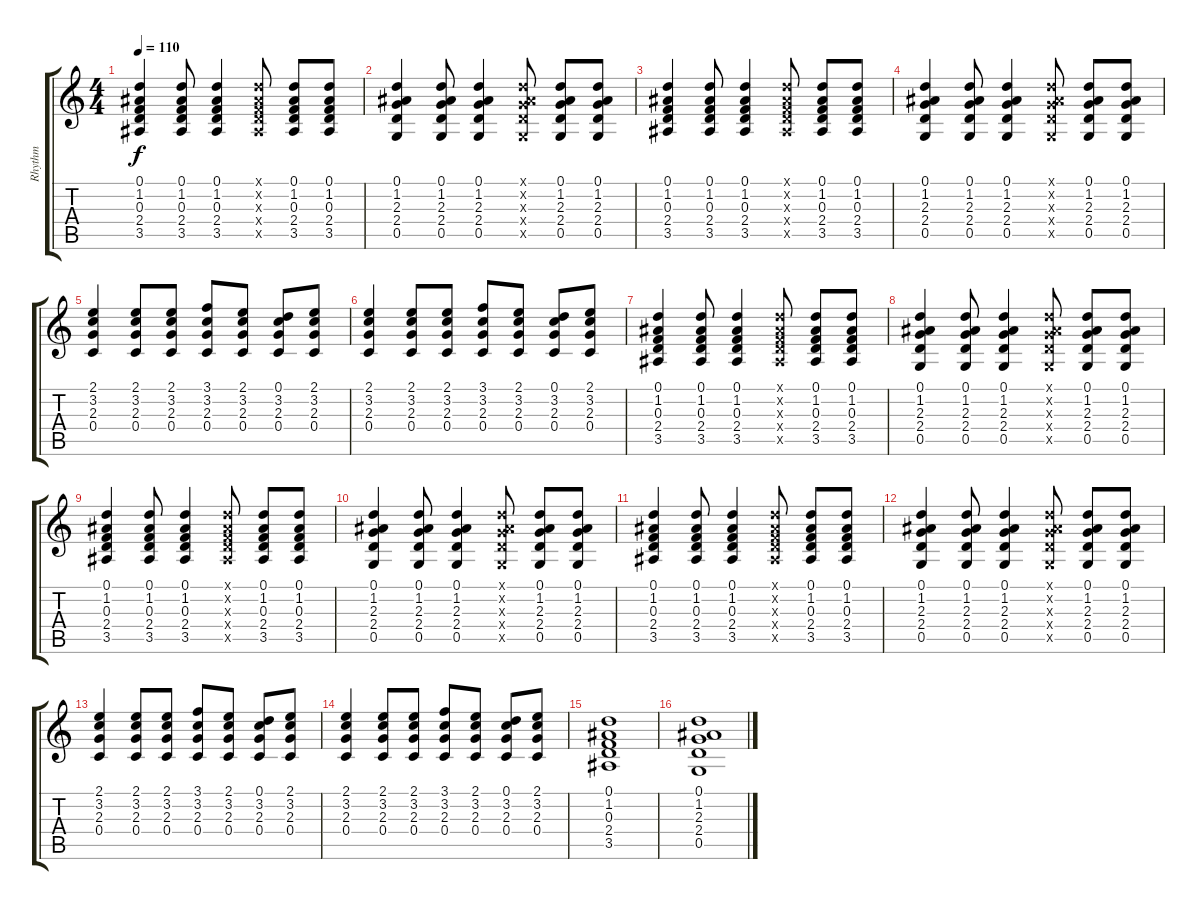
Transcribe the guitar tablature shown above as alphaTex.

\track ("Rhythm" "Rhythm") {instrument acousticguitarsteel}
\staff {score tabs}
\tuning (D4 A3 F3 C3 G2 D2) {hide}
\ts (4 4)
\tempo 110
\clef g2
\ks c
(0.1 1.2 0.3 2.4 3.5).4{dy f} (0.1 1.2 0.3 2.4 3.5).8 (0.1 1.2 0.3 2.4 3.5).4 (0.1{x} 1.2{x} 0.3{x} 2.4{x} 3.5{x}).8 (0.1 1.2 0.3 2.4 3.5).8 (0.1 1.2 0.3 2.4 3.5).8 |
(0.1 1.2 2.3 2.4 0.5).4 (0.1 1.2 2.3 2.4 0.5).8 (0.1 1.2 2.3 2.4 0.5).4 (0.1{x} 1.2{x} 2.3{x} 2.4{x} 0.5{x}).8 (0.1 1.2 2.3 2.4 0.5).8 (0.1 1.2 2.3 2.4 0.5).8 |
(0.1 1.2 0.3 2.4 3.5).4 (0.1 1.2 0.3 2.4 3.5).8 (0.1 1.2 0.3 2.4 3.5).4 (0.1{x} 1.2{x} 0.3{x} 2.4{x} 3.5{x}).8 (0.1 1.2 0.3 2.4 3.5).8 (0.1 1.2 0.3 2.4 3.5).8 |
(0.1 1.2 2.3 2.4 0.5).4 (0.1 1.2 2.3 2.4 0.5).8 (0.1 1.2 2.3 2.4 0.5).4 (0.1{x} 1.2{x} 2.3{x} 2.4{x} 0.5{x}).8 (0.1 1.2 2.3 2.4 0.5).8 (0.1 1.2 2.3 2.4 0.5).8 |
(2.1 3.2 2.3 0.4).4 (2.1 3.2 2.3 0.4).8 (2.1 3.2 2.3 0.4).8 (3.1 3.2 2.3 0.4).8 (2.1 3.2 2.3 0.4).8 (0.1 3.2 2.3 0.4).8 (2.1 3.2 2.3 0.4).8 |
(2.1 3.2 2.3 0.4).4 (2.1 3.2 2.3 0.4).8 (2.1 3.2 2.3 0.4).8 (3.1 3.2 2.3 0.4).8 (2.1 3.2 2.3 0.4).8 (0.1 3.2 2.3 0.4).8 (2.1 3.2 2.3 0.4).8 |
(0.1 1.2 0.3 2.4 3.5).4 (0.1 1.2 0.3 2.4 3.5).8 (0.1 1.2 0.3 2.4 3.5).4 (0.1{x} 1.2{x} 0.3{x} 2.4{x} 3.5{x}).8 (0.1 1.2 0.3 2.4 3.5).8 (0.1 1.2 0.3 2.4 3.5).8 |
(0.1 1.2 2.3 2.4 0.5).4 (0.1 1.2 2.3 2.4 0.5).8 (0.1 1.2 2.3 2.4 0.5).4 (0.1{x} 1.2{x} 2.3{x} 2.4{x} 0.5{x}).8 (0.1 1.2 2.3 2.4 0.5).8 (0.1 1.2 2.3 2.4 0.5).8 |
(0.1 1.2 0.3 2.4 3.5).4 (0.1 1.2 0.3 2.4 3.5).8 (0.1 1.2 0.3 2.4 3.5).4 (0.1{x} 1.2{x} 0.3{x} 2.4{x} 3.5{x}).8 (0.1 1.2 0.3 2.4 3.5).8 (0.1 1.2 0.3 2.4 3.5).8 |
(0.1 1.2 2.3 2.4 0.5).4 (0.1 1.2 2.3 2.4 0.5).8 (0.1 1.2 2.3 2.4 0.5).4 (0.1{x} 1.2{x} 2.3{x} 2.4{x} 0.5{x}).8 (0.1 1.2 2.3 2.4 0.5).8 (0.1 1.2 2.3 2.4 0.5).8 |
(0.1 1.2 0.3 2.4 3.5).4 (0.1 1.2 0.3 2.4 3.5).8 (0.1 1.2 0.3 2.4 3.5).4 (0.1{x} 1.2{x} 0.3{x} 2.4{x} 3.5{x}).8 (0.1 1.2 0.3 2.4 3.5).8 (0.1 1.2 0.3 2.4 3.5).8 |
(0.1 1.2 2.3 2.4 0.5).4 (0.1 1.2 2.3 2.4 0.5).8 (0.1 1.2 2.3 2.4 0.5).4 (0.1{x} 1.2{x} 2.3{x} 2.4{x} 0.5{x}).8 (0.1 1.2 2.3 2.4 0.5).8 (0.1 1.2 2.3 2.4 0.5).8 |
(2.1 3.2 2.3 0.4).4 (2.1 3.2 2.3 0.4).8 (2.1 3.2 2.3 0.4).8 (3.1 3.2 2.3 0.4).8 (2.1 3.2 2.3 0.4).8 (0.1 3.2 2.3 0.4).8 (2.1 3.2 2.3 0.4).8 |
(2.1 3.2 2.3 0.4).4 (2.1 3.2 2.3 0.4).8 (2.1 3.2 2.3 0.4).8 (3.1 3.2 2.3 0.4).8 (2.1 3.2 2.3 0.4).8 (0.1 3.2 2.3 0.4).8 (2.1 3.2 2.3 0.4).8 |
(0.1 1.2 0.3 2.4 3.5).1{volume 8} |
(0.1 1.2 2.3 2.4 0.5).1{volume 8}
